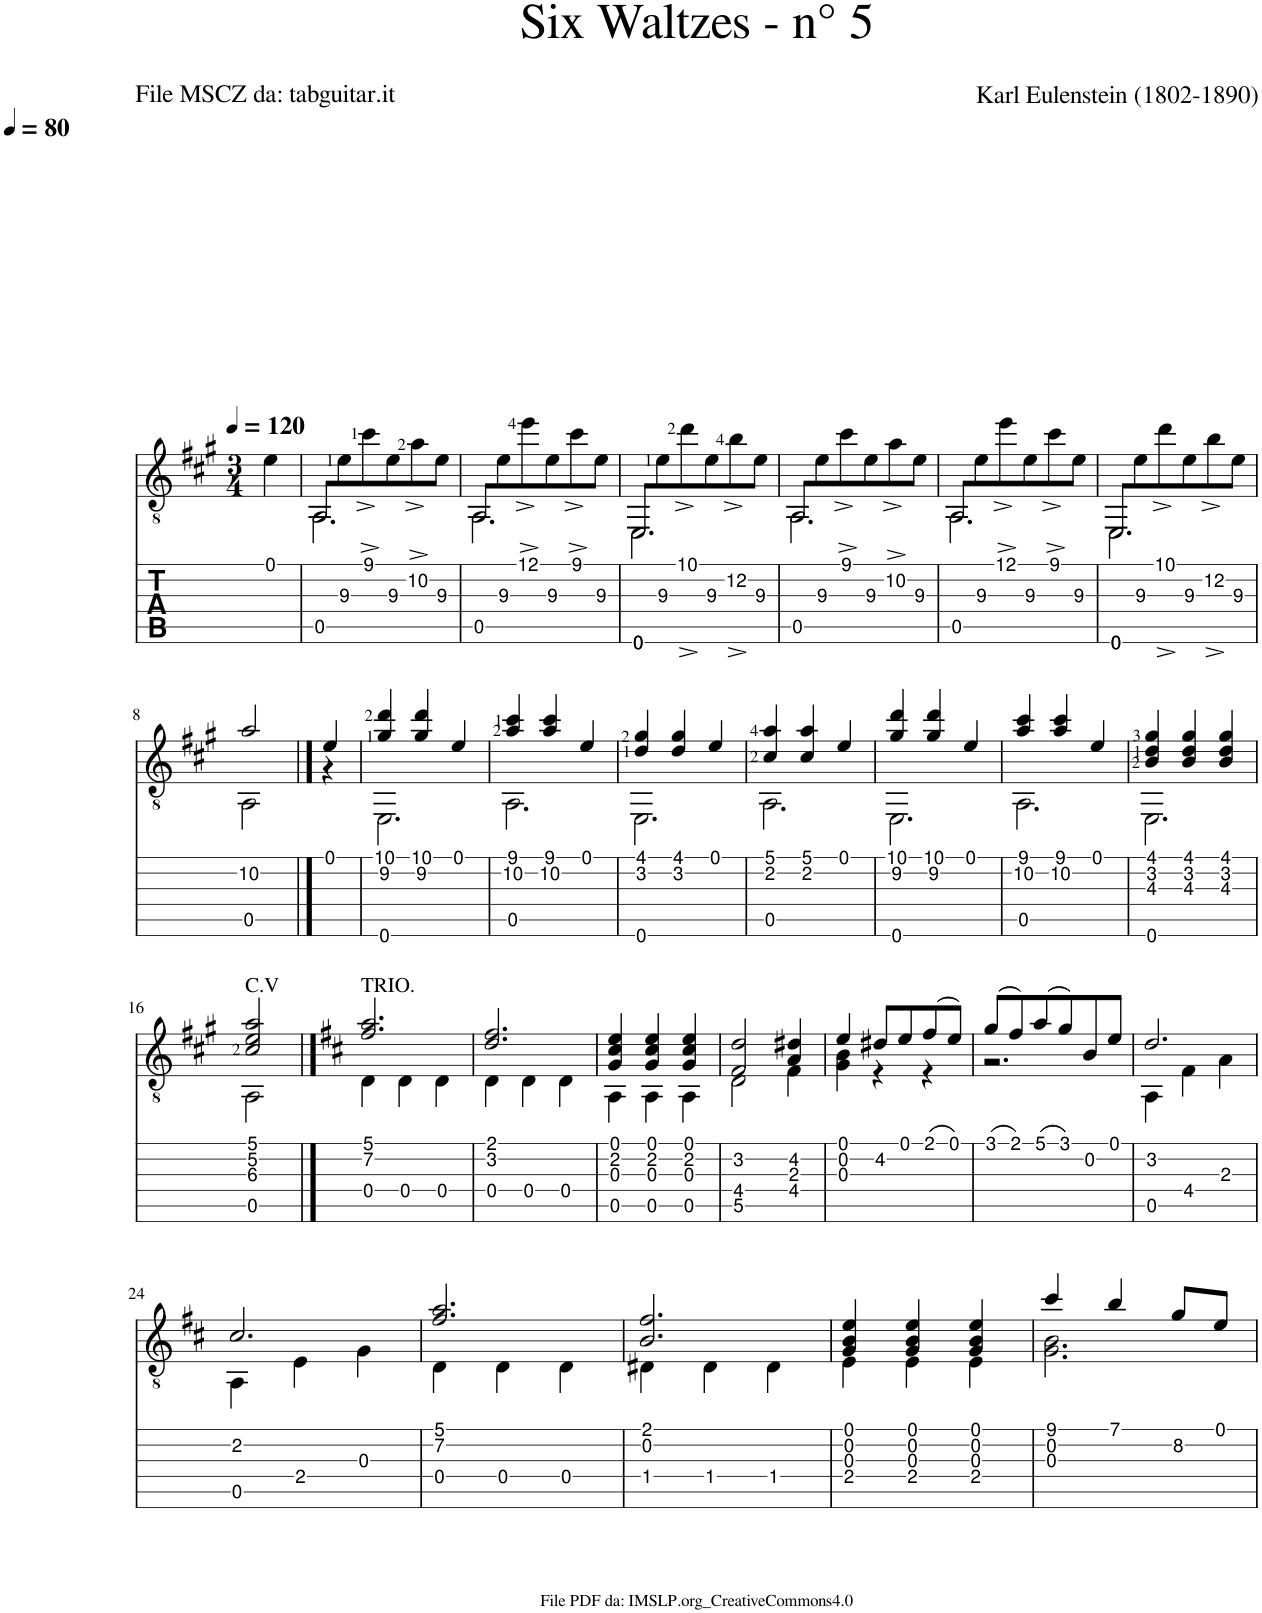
**kern	**kern
*part1	*part1
*staff2	*staff1
*I"Guitar	*
*I'Guit.	*
*stria6	*
*	*clefGv2
*k[f#c#g#]	*k[f#c#g#]
*M3/4	*M3/4
*MM80	*MM120
=1	=1
4e	4e\
=2	=2
*^	*
!	!	!LO:N:head=open
*	*	*^
8AAL	2.AA	8AA/L	2.AA\
8eJ	.	8e\	.
8cc#^L	.	8cc#^\	.
8eJ	.	8e\	.
8a^L	.	8a^\	.
8eJ	.	8e\J	.
=3	=3	=3	=3
!	!	!LO:N:head=open	!
8AAL	2.AA	8AA/L	2.AA\
8eJ	.	8e\	.
8ee^L	.	8ee^\	.
8eJ	.	8e\	.
8cc#^L	.	8cc#^\	.
8eJ	.	8e\J	.
=4	=4	=4	=4
!	!	!LO:N:head=open	!
8EEL	2.EE	8EE/L	2.EE\
8eJ	.	8e\	.
8dd^L	.	8dd^\	.
8eJ	.	8e\	.
8b^L	.	8b^\	.
8eJ	.	8e\J	.
=5	=5	=5	=5
!	!	!LO:N:head=open	!
8AAL	2.AA	8AA/L	2.AA\
8eJ	.	8e\	.
8cc#^L	.	8cc#^\	.
8eJ	.	8e\	.
8a^L	.	8a^\	.
8eJ	.	8e\J	.
=6	=6	=6	=6
!	!	!LO:N:head=open	!
8AAL	2.AA	8AA/L	2.AA\
8eJ	.	8e\	.
8ee^L	.	8ee^\	.
8eJ	.	8e\	.
8cc#^L	.	8cc#^\	.
8eJ	.	8e\J	.
=7	=7	=7	=7
!	!	!LO:N:head=open	!LO:N:head=open
8EEL	2.EE	8EE/L	2.EE\
8eJ	.	8e\	.
8dd^L	.	8dd^\	.
8eJ	.	8e\	.
8b^L	.	8b^\	.
8eJ	.	8e\J	.
!!LO:LB:g=z	!!
=8	=8	=8	=8
2a	2AA	2a/	2AA\
==8X1	==8X1	==8X1	==8X1
4e	4r	4e/	4r
=9	=9	=9	=9
4g# 4dd	2.EE	4g#/ 4dd/	2.EE\
4g# 4dd	.	4g#/ 4dd/	.
4e	.	4e/	.
=10	=10	=10	=10
4a 4cc#	2.AA	4a/ 4cc#/	2.AA\
4a 4cc#	.	4a/ 4cc#/	.
4e	.	4e/	.
=11	=11	=11	=11
4d 4g#	2.EE	4d/ 4g#/	2.EE\
4d 4g#	.	4d/ 4g#/	.
4e	.	4e/	.
=12	=12	=12	=12
4c# 4a	2.AA	4c#/ 4a/	2.AA\
4c# 4a	.	4c#/ 4a/	.
4e	.	4e/	.
=13	=13	=13	=13
4g# 4dd	2.EE	4g#/ 4dd/	2.EE\
4g# 4dd	.	4g#/ 4dd/	.
4e	.	4e/	.
=14	=14	=14	=14
4a 4cc#	2.AA	4a/ 4cc#/	2.AA\
4a 4cc#	.	4a/ 4cc#/	.
4e	.	4e/	.
=15	=15	=15	=15
4B 4d 4g#	2.EE	4B/ 4d/ 4g#/	2.EE\
4B 4d 4g#	.	4B/ 4d/ 4g#/	.
4B 4d 4g#	.	4B/ 4d/ 4g#/	.
!!LO:LB:g=z	!!
=16	=16	=16	=16
!	!	!LO:TX:a:t=C.V	!
2c# 2e 2a	2AA	2c#/ 2e/ 2a/	2AA\
==17	==17	==17	==17
*k[f#c#]	*	*k[f#c#]	*
!	!	!LO:TX:a:t=TRIO.	!
2.f# 2.a	4D	2.f#/ 2.a/	4D\
.	4D	.	4D\
.	4D	.	4D\
=18	=18	=18	=18
2.d 2.f#	4D	2.d/ 2.f#/	4D\
.	4D	.	4D\
.	4D	.	4D\
=19	=19	=19	=19
4G 4c# 4e	4AA	4G/ 4c#/ 4e/	4AA\
4G 4c# 4e	4AA	4G/ 4c#/ 4e/	4AA\
4G 4c# 4e	4AA	4G/ 4c#/ 4e/	4AA\
=20	=20	=20	=20
2F# 2d	2D	2F#/ 2d/	2D\
4A 4d#	4F#	4A/ 4d#X/	4F#\
=21	=21	=21	=21
4e	4G 4B	4e/	4G\ 4B\
8d#L	4r	8d#X/L	4r
8eJ	.	8e/	.
8f#L	4r	(8f#/	4r
8eJ	.	8e/J)	.
=22	=22	=22	=22
8gL	2.r	(8g/L	2.r
8f#J	.	8f#/)	.
8aL	.	(8a/	.
8gJ	.	8g/)	.
8BL	.	8B/	.
8eJ	.	8e/J	.
=23	=23	=23	=23
2.d	4AA	2.d/	4AA\
.	4F#	.	4F#\
.	4A	.	4A\
!!LO:LB:g=z	!!
=24	=24	=24	=24
2.c#	4AA	2.c#/	4AA\
.	4E	.	4E\
.	4G	.	4G\
=25	=25	=25	=25
2.f# 2.a	4D	2.f#/ 2.a/	4D\
.	4D	.	4D\
.	4D	.	4D\
=26	=26	=26	=26
2.B 2.f#	4D#	2.B/ 2.f#/	4D#X\
.	4D#	.	4D#\
.	4D#	.	4D#\
=27	=27	=27	=27
4G 4B 4e	4E	4G/ 4B/ 4e/	4E\
4G 4B 4e	4E	4G/ 4B/ 4e/	4E\
4G 4B 4e	4E	4G/ 4B/ 4e/	4E\
=28	=28	=28	=28
4cc#	2.G 2.B	4cc#/	2.G\ 2.B\
4b	.	4b/	.
8gL	.	8g/L	.
8eJ	.	8e/J	.
*v	*v	*	*
*	*v	*v
=	=
*-	*-
